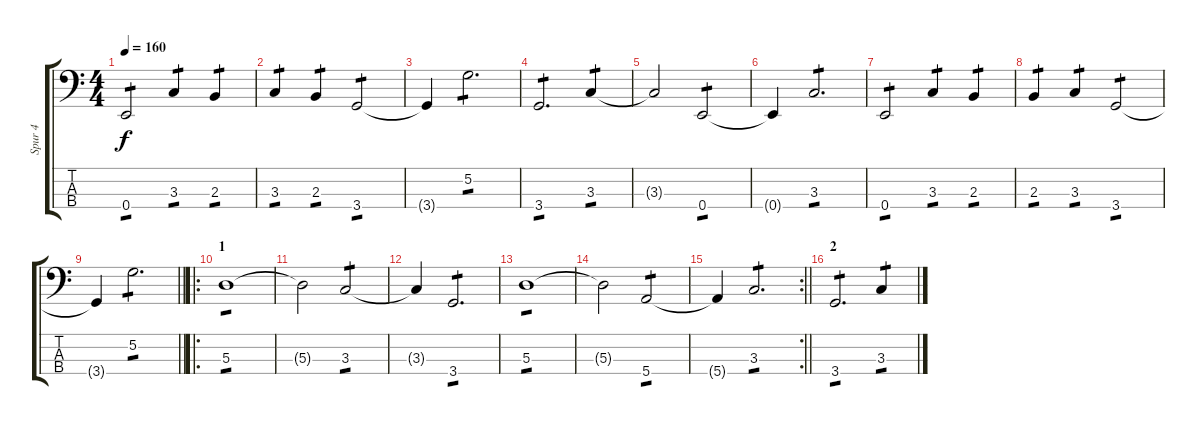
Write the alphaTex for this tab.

\track ("Spur 4" "Spur 4") {instrument electricbassfinger}
\staff {score tabs}
\tuning (G2 D2 A1 E1) {hide}
\ts (4 4)
\tempo 160
\clef f4
\ks c
0.4.2{tp 1 dy f} 3.3.4{tp 1} 2.3.4{tp 1} |
3.3.4{tp 1} 2.3.4{tp 1} 3.4.2{tp 1} |
3.4{t}.4 5.2.2{d tp 1} |
3.4.2{d tp 1} 3.3.4{tp 1} |
3.3{t}.2 0.4.2{tp 1} |
0.4{t}.4 3.3.2{d tp 1} |
0.4.2{tp 1} 3.3.4{tp 1} 2.3.4{tp 1} |
2.3.4{tp 1} 3.3.4{tp 1} 3.4.2{tp 1} |
\barLineRight lightlight
3.4{t}.4 5.2.2{d tp 1} |
\ro
\section ("" "1")
5.3.1{tp 1} |
5.3{t}.2 3.3.2{tp 1} |
3.3{t}.4 3.4.2{d tp 1} |
5.3.1{tp 1} |
5.3{t}.2 5.4.2{tp 1} |
\rc 2
\barLineRight lightlight
5.4{t}.4 3.3.2{d tp 1} |
\section ("" "2")
3.4.2{d tp 1} 3.3.4{tp 1}
